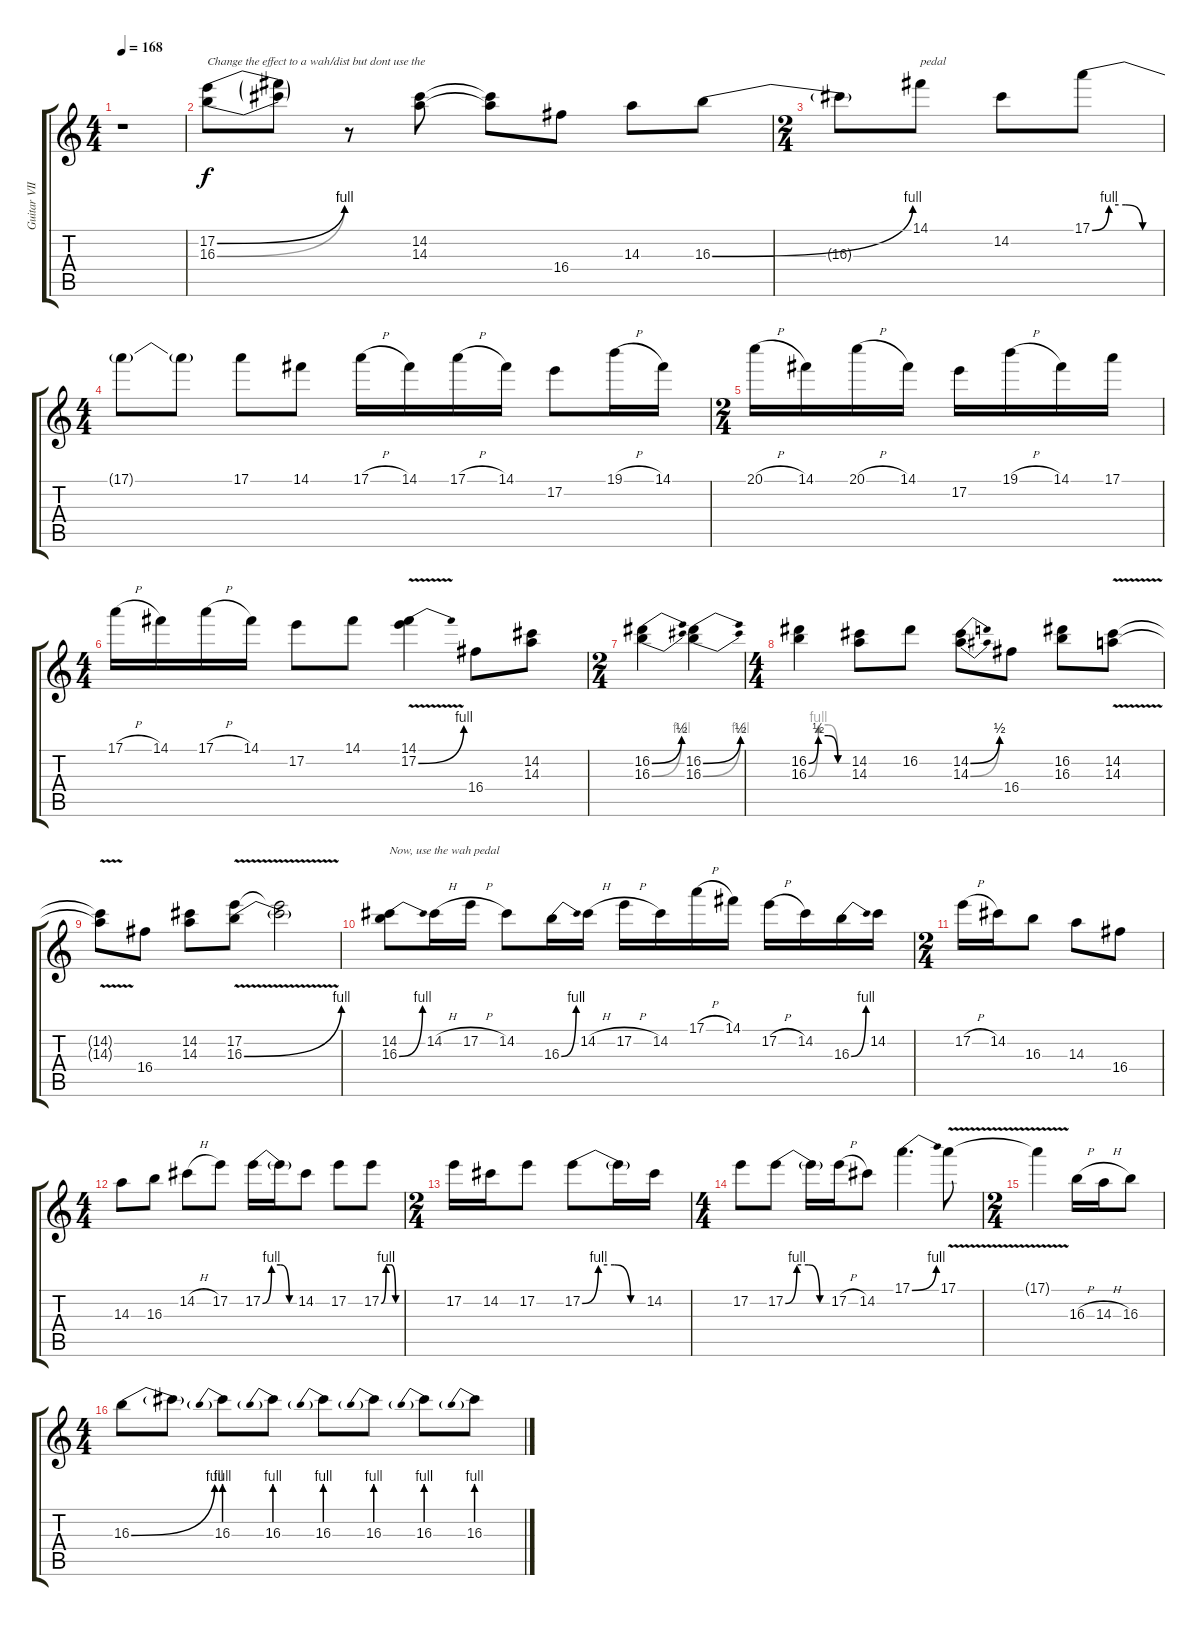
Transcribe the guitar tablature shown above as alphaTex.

\track ("Guitar VII Solo/Dist" "Guitar VII") {instrument distortionguitar}
\staff {score tabs}
\tuning (E4 B3 G3 D3 A2 E2) {hide}
\ts (4 4)
\tempo 168
\clef g2
\ks c
r.1{dy f} |
(17.2{be (bend 0 0 60 4)} 16.3{be (bend 0 0 60 4)}).8{txt "Change the effect to a wah/dist but dont use the" volume 16 instrument distortionguitar} (17.2{t} 16.3{t}).8 r.8 (14.2 14.3).8 (14.2{t} 14.3{t}).8 16.4.8 14.3.8 16.3{be (bend 0 0 60 4)}.8 |
\ts (2 4)
16.3{t}.8 14.1.8{txt "pedal"} 14.2.8 17.1{be (custom 0 0 15 4 30 4 45 0 60 0)}.8 |
\ts (4 4)
17.1{t}.8 17.1{t}.8 17.1.8 14.1.8 17.1{h}.16 14.1.16 17.1{h}.16 14.1.16 17.2.8 19.1{h}.16 14.1.16 |
\ts (2 4)
20.1{h}.16 14.1.16 20.1{h}.16 14.1.16 17.2.16 19.1{h}.16 14.1.16 17.1.16 |
\ts (4 4)
17.1{h}.16 14.1.16 17.1{h}.16 14.1.16 17.2.8 14.1.8 (14.1{v} 17.2{be (bend 0 0 60 4) v}).4 16.4.8 (14.2 14.3).8 |
\ts (2 4)
(16.2{be (bend 0 0 60 2)} 16.3{be (bend 0 0 60 4)}).4 (16.2{be (bend 0 0 60 2)} 16.3{be (bend 0 0 60 4)}).4 |
\ts (4 4)
(16.2{be (custom 0 0 15 2 30 2 45 0 60 0)} 16.3{be (custom 0 0 15 4 30 4 45 0 60 0)}).4 (14.2 14.3).8 16.2.8 (14.2{be (bend 0 0 60 2)} 14.3{be (bend 0 0 60 2)}).8 16.4.8 (16.2 16.3).8 (14.2{v} 14.3{v}).8 |
(14.2{t} 14.3{t}).8 16.4.8 (14.2 14.3).8 (17.2{v} 16.3{be (bend 0 0 60 4) v}).8 (17.2{t} 16.3{t}).2 |
(14.2 16.3{be (bend 0 0 60 4)}).8{txt "Now, use the wah pedal"} 14.2{h}.16 17.2{h}.16 14.2.8 16.3{be (bend 0 0 60 4)}.16 14.2{h}.16 17.2{h}.16 14.2.16 17.1{h}.16 14.1.16 17.2{h}.16 14.2.16 16.3{be (bend 0 0 60 4)}.16 14.2.16 |
\ts (2 4)
17.2{h}.16 14.2.16 16.3.8 14.3.8 16.4.8 |
\ts (4 4)
14.3.8 16.3.8 14.2{h}.8 17.2.8 17.2{be (custom 0 0 15 4 30 4 45 0 60 0)}.16 17.2{t}.16 14.2.8 17.2.8 17.2{be (custom 0 0 15 4 30 4 45 0 60 0)}.8 |
\ts (2 4)
17.2.16 14.2.16 17.2.8 17.2{be (custom 0 0 15 4 30 4 45 0 60 0)}.8 17.2{t}.16 14.2.16 |
\ts (4 4)
17.2.8 17.2{be (custom 0 0 15 4 30 4 45 0 60 0)}.8 17.2{t}.16 17.2{h}.16 14.2.8 17.1{be (bend 0 0 60 4)}.4{d} 17.1{v}.8 |
\ts (2 4)
17.1{t}.4 16.3{h}.16 14.3{h}.16 16.3.8 |
\ts (4 4)
16.3{be (bend 0 0 60 4)}.8 16.3{t}.8 16.3{be (prebend 0 4 60 4)}.8 16.3{be (prebend 0 4 60 4)}.8 16.3{be (prebend 0 4 60 4)}.8 16.3{be (prebend 0 4 60 4)}.8 16.3{be (prebend 0 4 60 4)}.8 16.3{be (prebend 0 4 60 4)}.8
